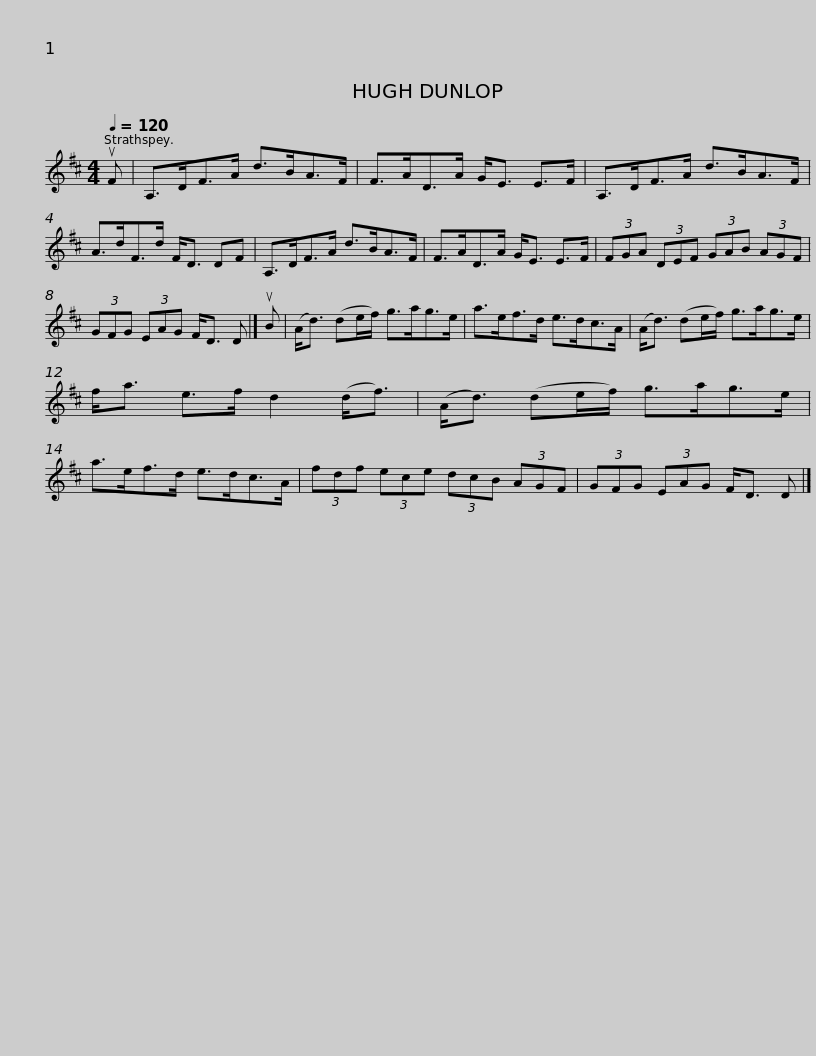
X:1
L:1/8
Q:1/4=120
M:4/4
I:linebreak $
K:D
V:1 treble
V:1
 uF | A,>DF>A d>BA>F | F>AD>A G<E E>F | A,>DF>A d>BA>F | A>dF>d F<D DF |$ %5
 A,>DF>A d>BA>F | F>AD>A G<E E>F | (3FGA (3DEF (3GAB (3AGF | (3GFG (3EAG F<D D |] uB |$ %10
 (A<d) (de/f/) g>ag>e | a>ef>d e>dc>A | (A<d) (de/f/) g>ag>e | f<a e>f d2 (d<f) |$ (A<d) (de/f/) g>ag>e | %15
 a>ef>d e>dc>A | (3fdf (3ece (3dcB (3AGF | (3GFG (3EAG F<D D |] %18
